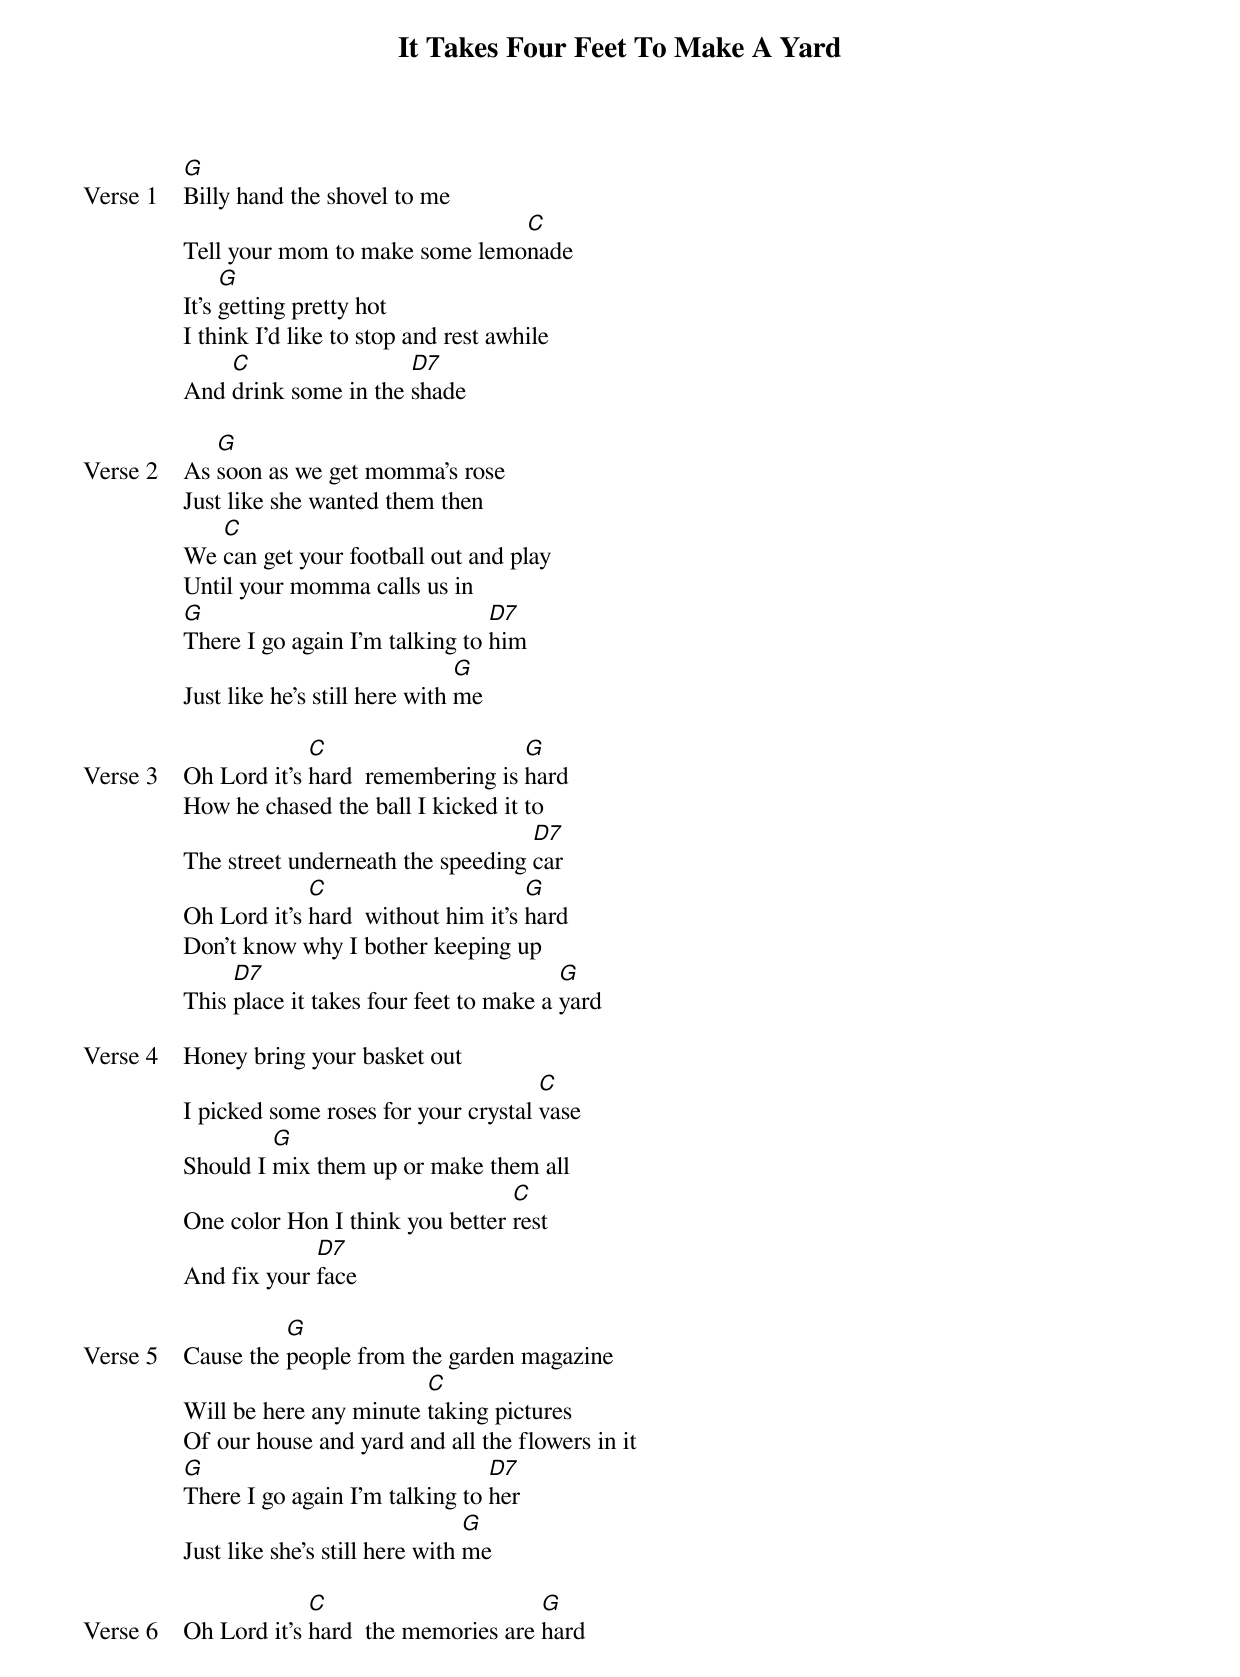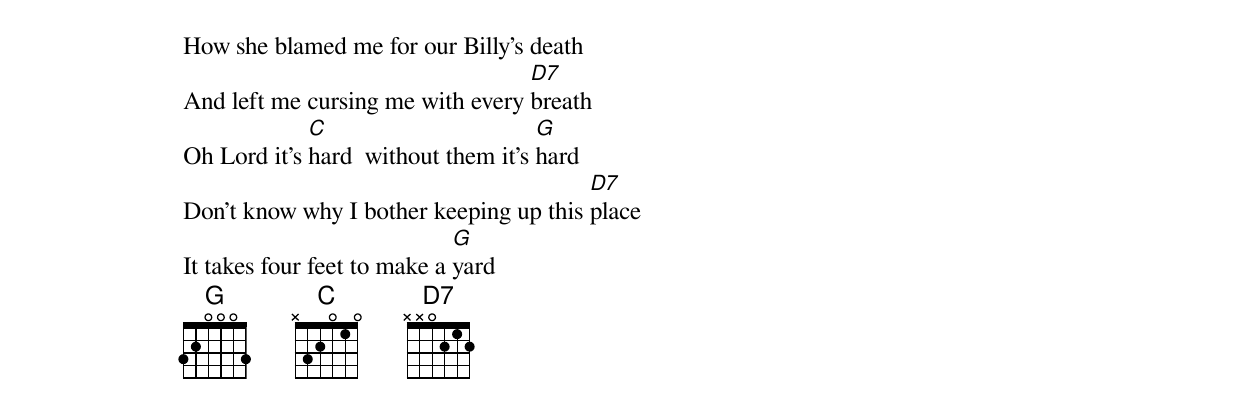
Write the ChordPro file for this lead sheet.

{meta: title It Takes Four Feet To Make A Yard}
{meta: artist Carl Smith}
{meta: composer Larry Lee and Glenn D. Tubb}
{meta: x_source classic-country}
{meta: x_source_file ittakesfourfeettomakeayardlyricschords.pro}
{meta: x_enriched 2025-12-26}

{start_of_verse: Verse 1}
[G]Billy hand the shovel to me
Tell your mom to make some lemo[C]nade
It's [G]getting pretty hot
I think I'd like to stop and rest awhile
And [C]drink some in the [D7]shade
{end_of_verse}

{start_of_verse: Verse 2}
As [G]soon as we get momma's rose
Just like she wanted them then
We [C]can get your football out and play
Until your momma calls us in
[G]There I go again I'm talking to [D7]him
Just like he's still here with [G]me
{end_of_verse}

{start_of_verse: Verse 3}
Oh Lord it's [C]hard  remembering is [G]hard
How he chased the ball I kicked it to
The street underneath the speeding [D7]car
Oh Lord it's [C]hard  without him it's [G]hard
Don't know why I bother keeping up
This [D7]place it takes four feet to make a [G]yard
{end_of_verse}

{start_of_verse: Verse 4}
Honey bring your basket out
I picked some roses for your crystal [C]vase
Should I [G]mix them up or make them all
One color Hon I think you better [C]rest
And fix your [D7]face
{end_of_verse}

{start_of_verse: Verse 5}
Cause the [G]people from the garden magazine
Will be here any minute [C]taking pictures
Of our house and yard and all the flowers in it
[G]There I go again I'm talking to [D7]her
Just like she's still here with [G]me
{end_of_verse}

{start_of_verse: Verse 6}
Oh Lord it's [C]hard  the memories are [G]hard
How she blamed me for our Billy's death
And left me cursing me with every [D7]breath
Oh Lord it's [C]hard  without them it's [G]hard
Don't know why I bother keeping up this [D7]place
It takes four feet to make a [G]yard
{end_of_verse}
